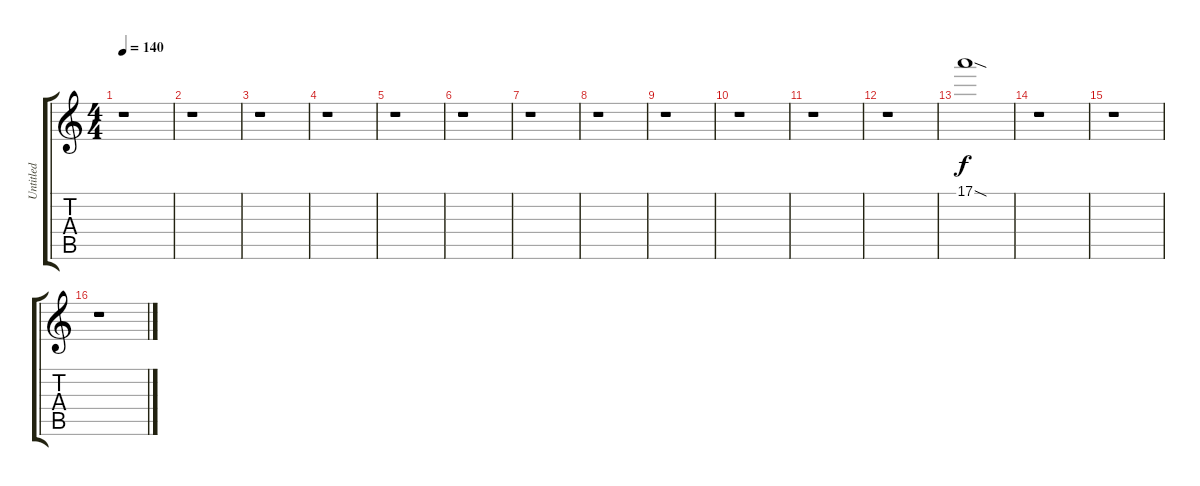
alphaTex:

\track ("Untitled" "Untitled") {instrument distortionguitar}
\staff {score tabs}
\tuning (E4 B3 G3 D3 A2 E2) {hide}
\ts (4 4)
\tempo 140
\clef g2
\ks c
r.1{dy f} |
r.1 |
r.1 |
r.1 |
r.1 |
r.1 |
r.1 |
r.1 |
r.1 |
r.1 |
r.1 |
r.1 |
17.1{sod}.1 |
r.1 |
r.1 |
r.1
